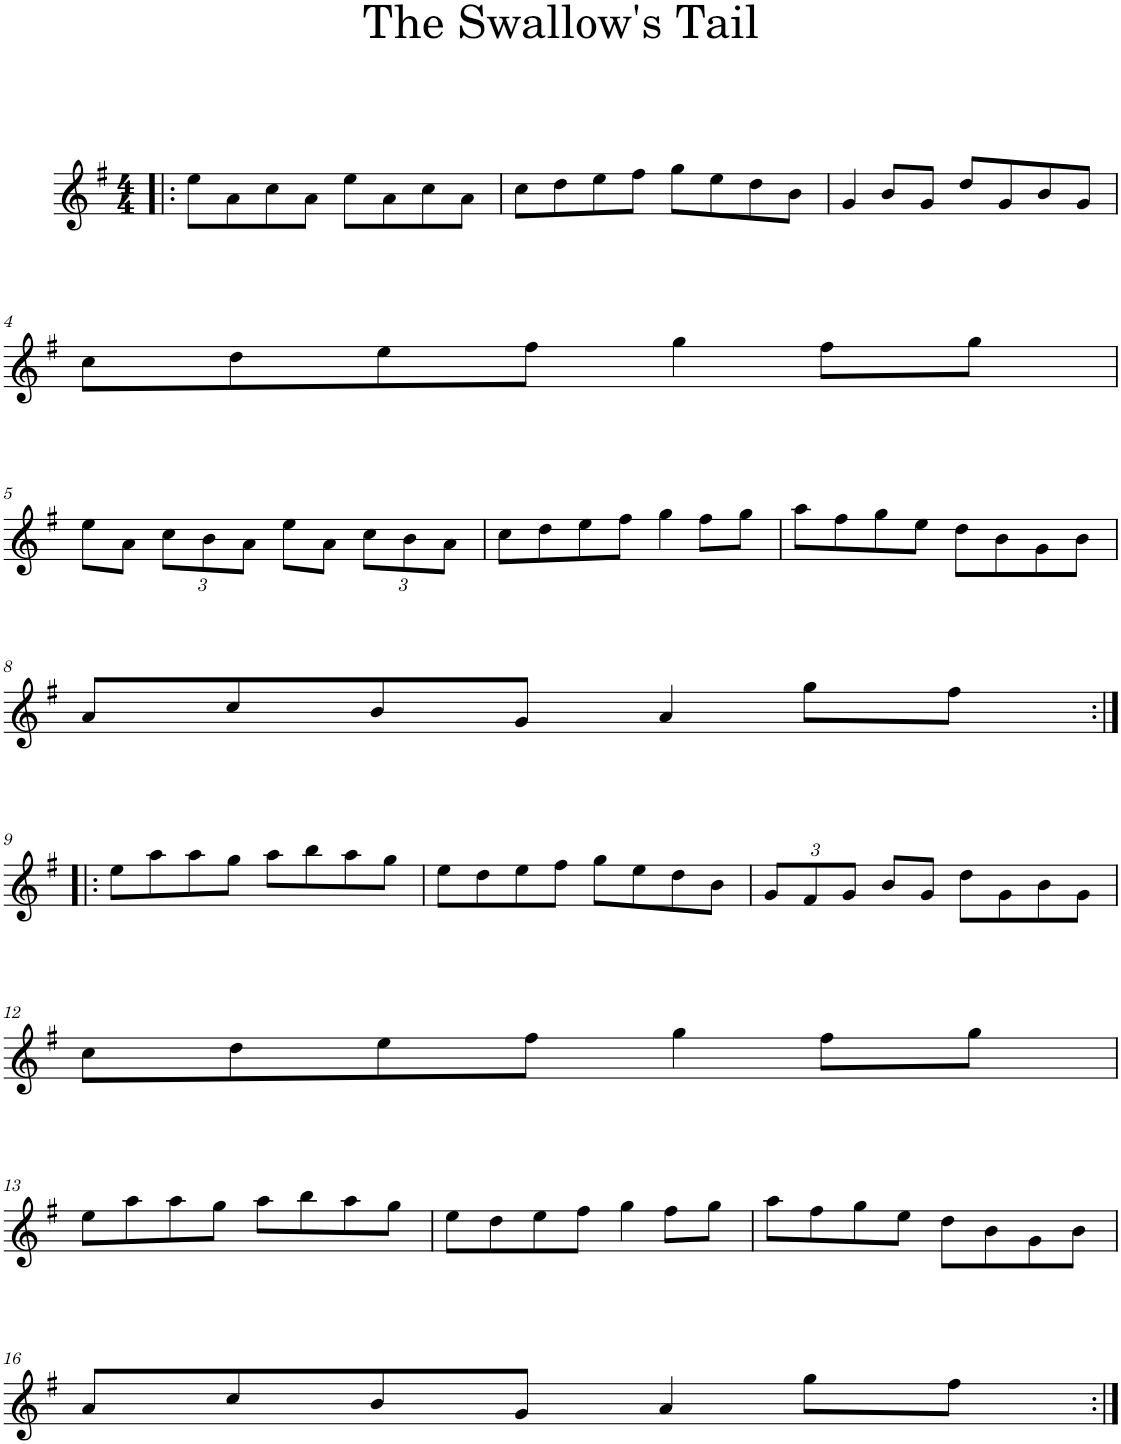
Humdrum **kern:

**kern
*part1
*staff1
*I"Voice
*I'V
*clefG2
*k[f#]
*M4/4
=1!|:
8ee\L
8a\
8cc\
8a\J
8ee\L
8a\
8cc\
8a\J
=2
8cc\L
8dd\
8ee\
8ff#\J
8gg\L
8ee\
8dd\
8b\J
=3
4g/
8b/L
8g/J
8dd/L
8g/
8b/
8g/J
!!LO:LB:g=z
=4
8cc\L
8dd\
8ee\
8ff#\J
4gg\
8ff#\L
8gg\J
!!LO:LB:g=z
=5
8ee\L
8a\J
*Xbrackettup
12cc\L
12b\
12a\J
8ee\L
8a\J
12cc\L
12b\
12a\J
=6
8cc\L
8dd\
8ee\
8ff#\J
4gg\
8ff#\L
8gg\J
=7
8aa\L
8ff#\
8gg\
8ee\J
8dd\L
8b\
8g\
8b\J
!!LO:LB:g=z
=8
8a/L
8cc/
8b/
8g/J
4a/
8gg\L
8ff#\J
!!LO:LB:g=z
=9:|!|:
8ee\L
8aa\
8aa\
8gg\J
8aa\L
8bb\
8aa\
8gg\J
=10
8ee\L
8dd\
8ee\
8ff#\J
8gg\L
8ee\
8dd\
8b\J
=11
12g/L
12f#/
12g/J
8b/L
8g/J
8dd\L
8g\
8b\
8g\J
!!LO:LB:g=z
=12
8cc\L
8dd\
8ee\
8ff#\J
4gg\
8ff#\L
8gg\J
!!LO:LB:g=z
=13
8ee\L
8aa\
8aa\
8gg\J
8aa\L
8bb\
8aa\
8gg\J
=14
8ee\L
8dd\
8ee\
8ff#\J
4gg\
8ff#\L
8gg\J
=15
8aa\L
8ff#\
8gg\
8ee\J
8dd\L
8b\
8g\
8b\J
!!LO:LB:g=z
=16
8a/L
8cc/
8b/
8g/J
4a/
8gg\L
8ff#\J
=:|!
*-
